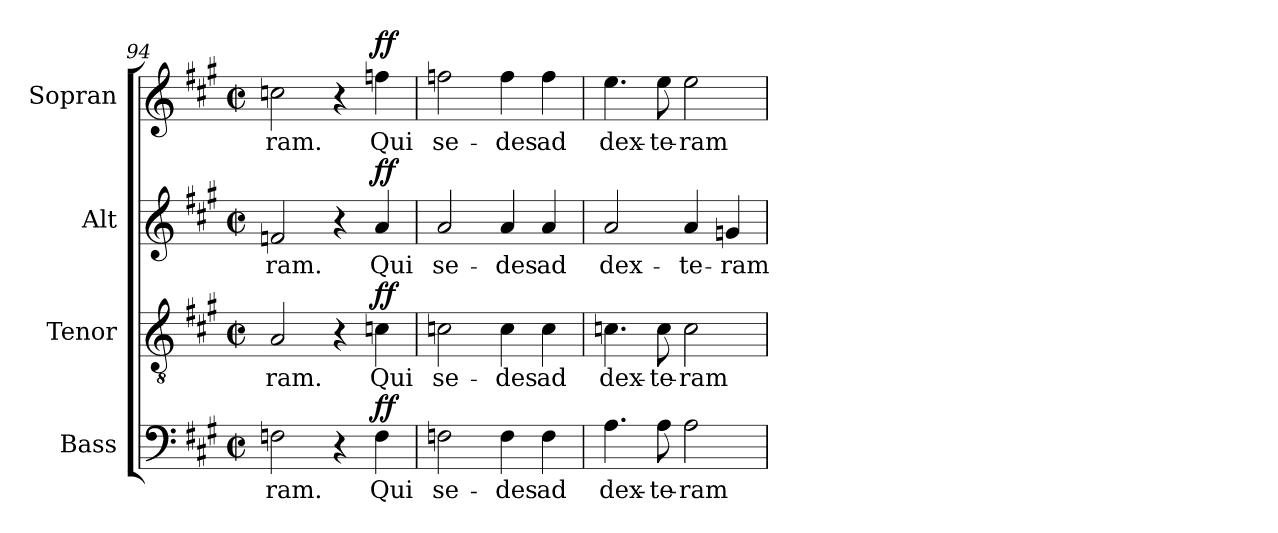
**kern	**text	**dynam	**kern	**text	**dynam	**kern	**text	**dynam	**kern	**text	**dynam
*part4	*part4	*part4	*part3	*part3	*part3	*part2	*part2	*part2	*part1	*part1	*part1
*staff4	*staff4	*staff4	*staff3	*staff3	*staff3	*staff2	*staff2	*staff2	*staff1	*staff1	*staff1
*I"Bass	*	*	*I"Tenor	*	*	*I"Alt	*	*	*I"Sopran	*	*
*I'B.	*	*	*I'T.	*	*	*I'A.	*	*	*I'S.	*	*
*clefF4	*	*	*clefGv2	*	*	*clefG2	*	*	*clefG2	*	*
*k[f#c#g#]	*	*	*k[f#c#g#]	*	*	*k[f#c#g#]	*	*	*k[f#c#g#]	*	*
*A:	*	*	*A:	*	*	*A:	*	*	*A:	*	*
*M2/2	*	*	*M2/2	*	*	*M2/2	*	*	*M2/2	*	*
*met(c|)	*	*	*met(c|)	*	*	*met(c|)	*	*	*met(c|)	*	*
=94	=94	=94	=94	=94	=94	=94	=94	=94	=94	=94	=94
!	!LO:LY:b	!	!	!LO:LY:b	!	!	!LO:LY:b	!	!	!LO:LY:b	!
2Fn\	-ram.	.	2A/	-ram.	.	2fn/	-ram.	.	2ccn\	-ram.	.
4r	.	.	4r	.	.	4r	.	.	4r	.	.
!	!LO:LY:b	!LO:DY:a	!	!LO:LY:b	!LO:DY:a	!	!LO:LY:b	!LO:DY:a	!	!LO:LY:b	!LO:DY:a
4F\	Qui	ff	4cn\	Qui	ff	4a/	Qui	ff	4ffn\	Qui	ff
=95	=95	=95	=95	=95	=95	=95	=95	=95	=95	=95	=95
!	!LO:LY:b	!	!	!LO:LY:b	!	!	!LO:LY:b	!	!	!LO:LY:b	!
2Fn\	se-	.	2cn\	se-	.	2a/	se-	.	2ffn\	se-	.
!	!LO:LY:b	!	!	!LO:LY:b	!	!	!LO:LY:b	!	!	!LO:LY:b	!
4F\	-des	.	4c\	-des	.	4a/	-des	.	4ff\	-des	.
!	!LO:LY:b	!	!	!LO:LY:b	!	!	!LO:LY:b	!	!	!LO:LY:b	!
4F\	ad	.	4c\	ad	.	4a/	ad	.	4ff\	ad	.
=96	=96	=96	=96	=96	=96	=96	=96	=96	=96	=96	=96
!	!LO:LY:b	!	!	!LO:LY:b	!	!	!LO:LY:b	!	!	!LO:LY:b	!
4.A\	dex-	.	4.cn\	dex-	.	2a/	dex-	.	4.ee\	dex-	.
!	!LO:LY:b	!	!	!LO:LY:b	!	!	!	!	!	!LO:LY:b	!
8A\	-te-	.	8c\	-te-	.	.	.	.	8ee\	-te-	.
!	!LO:LY:b	!	!	!LO:LY:b	!	!	!LO:LY:b	!	!	!LO:LY:b	!
2A\	-ram	.	2c\	-ram	.	4a/	-te-	.	2ee\	-ram	.
!	!	!	!	!	!	!	!LO:LY:b	!	!	!	!
.	.	.	.	.	.	4gn/	-ram	.	.	.	.
=	=	=	=	=	=	=	=	=	=	=	=
*-	*-	*-	*-	*-	*-	*-	*-	*-	*-	*-	*-
